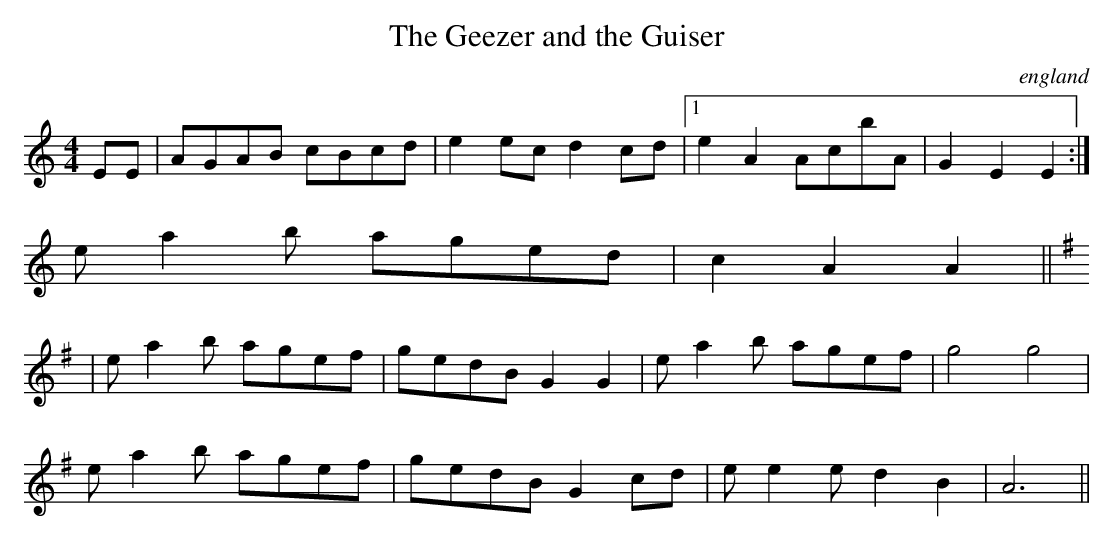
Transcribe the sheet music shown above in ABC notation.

X:1
T:The Geezer and the Guiser
O:england
M:4/4
L:1/8
K:C
EE | AGAB cBcd | e2ec d2cd |1 e2A2 AcbA | G2E2 E2 :|
2 ea2b aged | c2A2 A2 ||
K:G
| ea2b agef | gedB G2 G2 | ea2b agef | g4 g4 |
ea2b agef | gedB G2 cd | ee2e d2 B2 | A6 ||
